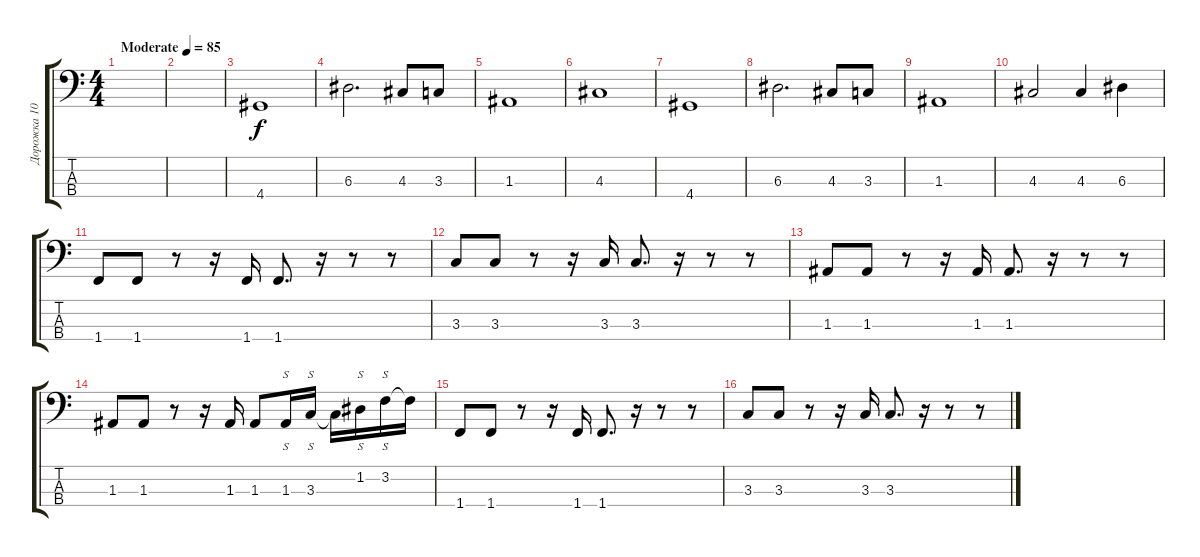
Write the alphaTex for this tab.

\track ("Дорожка 10" "Дорожка 10") {instrument electricbassfinger}
\staff {score tabs}
\tuning (G2 D2 A1 E1) {hide}
\ts (4 4)
\tempo (85 "Moderate")
\clef f4
\ks c
|
|
4.4.1 |
6.3.2{d} 4.3.8 3.3.8 |
1.3.1 |
4.3.1 |
4.4.1 |
6.3.2{d} 4.3.8 3.3.8 |
1.3.1 |
4.3.2 4.3.4 6.3.4 |
1.4.8 1.4.8 r.8 r.16 1.4.16 1.4.8{d} r.16 r.8 r.8 |
3.3.8 3.3.8 r.8 r.16 3.3.16 3.3.8{d} r.16 r.8 r.8 |
1.3.8 1.3.8 r.8 r.16 1.3.16 1.3.8{d} r.16 r.8 r.8 |
1.3.8 1.3.8 r.8 r.16 1.3.16 1.3.8 1.3.16{s} 3.3.16{s} 3.3{t}.16 1.2.16{s} 3.2.16{s} 3.2{t}.16 |
1.4.8 1.4.8 r.8 r.16 1.4.16 1.4.8{d} r.16 r.8 r.8 |
3.3.8 3.3.8 r.8 r.16 3.3.16 3.3.8{d} r.16 r.8 r.8
